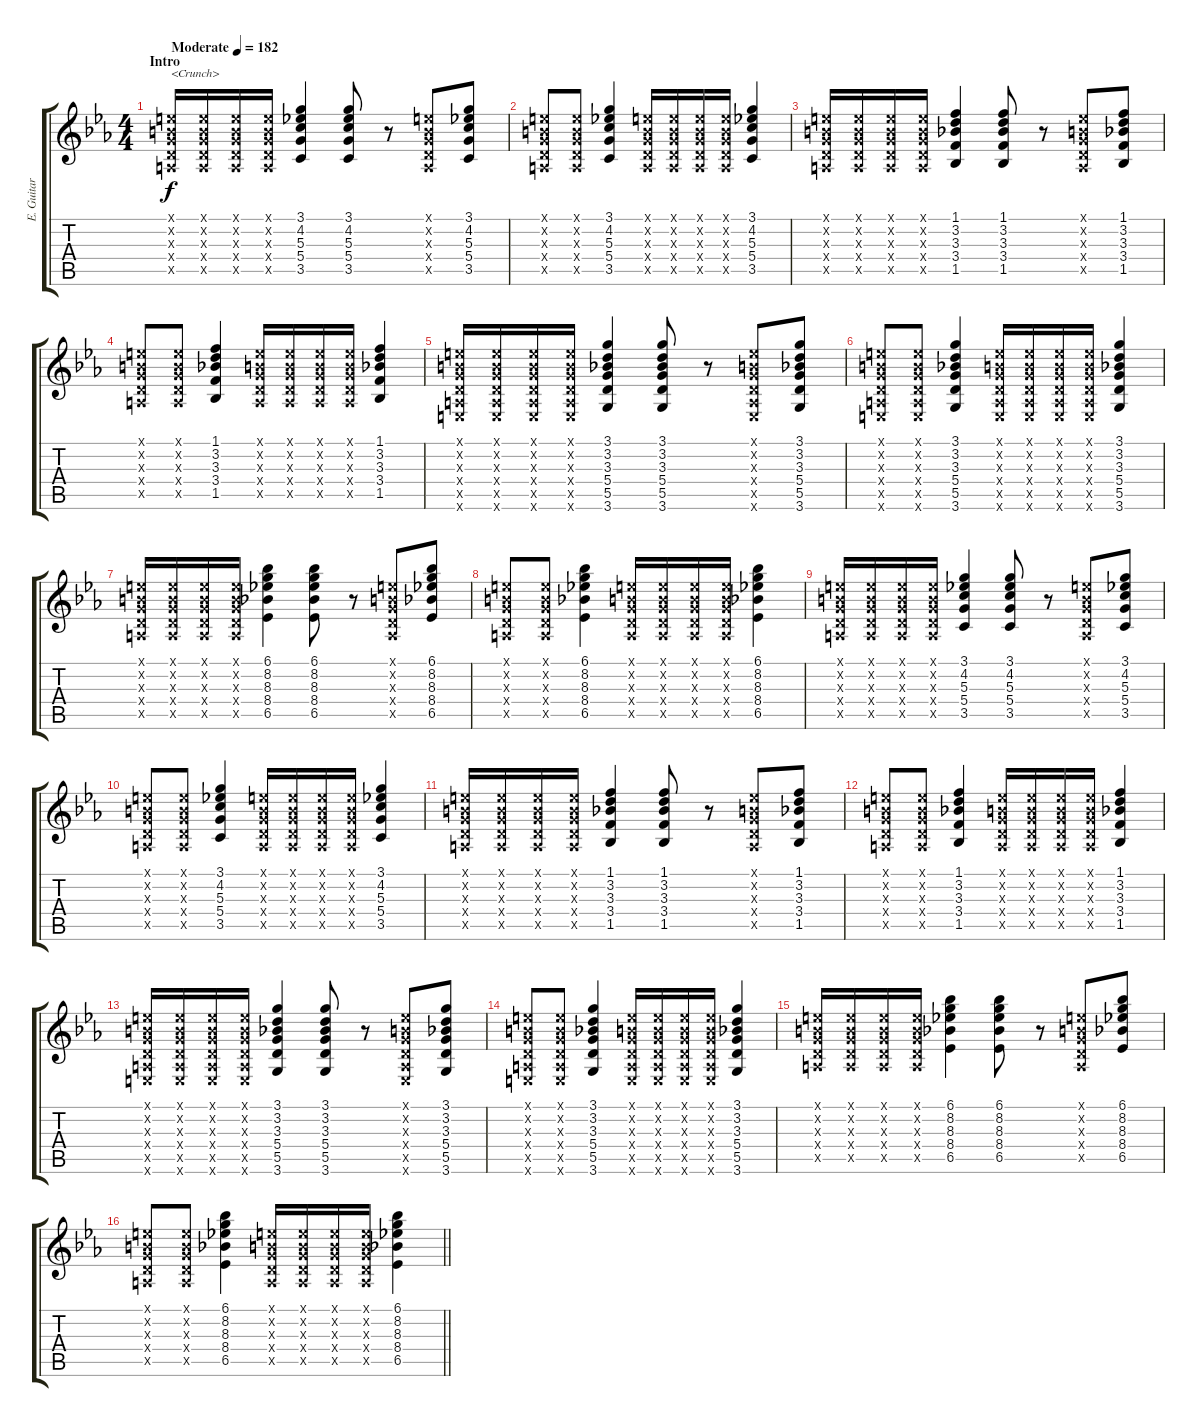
\track ("E. Guitar I" "E. Guitar ") {instrument overdrivenguitar}
\staff {score tabs}
\tuning (E4 B3 G3 D3 A2 E2) {hide}
\ts (4 4)
\section ("" "Intro")
\tempo (182 "Moderate")
\clef g2
\ks eb
(0.1{x} 0.2{x} 0.3{x} 0.4{x} 0.5{x}).16{txt "<Crunch>" dy f instrument overdrivenguitar} (0.1{x} 0.2{x} 0.3{x} 0.4{x} 0.5{x}).16 (0.1{x} 0.2{x} 0.3{x} 0.4{x} 0.5{x}).16 (0.1{x} 0.2{x} 0.3{x} 0.4{x} 0.5{x}).16 (3.1 4.2 5.3 5.4 3.5).4 (3.1 4.2 5.3 5.4 3.5).8 r.8 (0.1{x} 0.2{x} 0.3{x} 0.4{x} 0.5{x}).8 (3.1 4.2 5.3 5.4 3.5).8 |
(0.1{x} 0.2{x} 0.3{x} 0.4{x} 0.5{x}).8 (0.1{x} 0.2{x} 0.3{x} 0.4{x} 0.5{x}).8 (3.1 4.2 5.3 5.4 3.5).4 (0.1{x} 0.2{x} 0.3{x} 0.4{x} 0.5{x}).16 (0.1{x} 0.2{x} 0.3{x} 0.4{x} 0.5{x}).16 (0.1{x} 0.2{x} 0.3{x} 0.4{x} 0.5{x}).16 (0.1{x} 0.2{x} 0.3{x} 0.4{x} 0.5{x}).16 (3.1 4.2 5.3 5.4 3.5).4 |
(0.1{x} 0.2{x} 0.3{x} 0.4{x} 0.5{x}).16 (0.1{x} 0.2{x} 0.3{x} 0.4{x} 0.5{x}).16 (0.1{x} 0.2{x} 0.3{x} 0.4{x} 0.5{x}).16 (0.1{x} 0.2{x} 0.3{x} 0.4{x} 0.5{x}).16 (1.1 3.2 3.3 3.4 1.5).4 (1.1 3.2 3.3 3.4 1.5).8 r.8 (0.1{x} 0.2{x} 0.3{x} 0.4{x} 0.5{x}).8 (1.1 3.2 3.3 3.4 1.5).8 |
(0.1{x} 0.2{x} 0.3{x} 0.4{x} 0.5{x}).8 (0.1{x} 0.2{x} 0.3{x} 0.4{x} 0.5{x}).8 (1.1 3.2 3.3 3.4 1.5).4 (0.1{x} 0.2{x} 0.3{x} 0.4{x} 0.5{x}).16 (0.1{x} 0.2{x} 0.3{x} 0.4{x} 0.5{x}).16 (0.1{x} 0.2{x} 0.3{x} 0.4{x} 0.5{x}).16 (0.1{x} 0.2{x} 0.3{x} 0.4{x} 0.5{x}).16 (1.1 3.2 3.3 3.4 1.5).4 |
(0.1{x} 0.2{x} 0.3{x} 0.4{x} 0.5{x} 0.6{x}).16 (0.1{x} 0.2{x} 0.3{x} 0.4{x} 0.5{x} 0.6{x}).16 (0.1{x} 0.2{x} 0.3{x} 0.4{x} 0.5{x} 0.6{x}).16 (0.1{x} 0.2{x} 0.3{x} 0.4{x} 0.5{x} 0.6{x}).16 (3.1 3.2 3.3 5.4 5.5 3.6).4 (3.1 3.2 3.3 5.4 5.5 3.6).8 r.8 (0.1{x} 0.2{x} 0.3{x} 0.4{x} 0.5{x} 0.6{x}).8 (3.1 3.2 3.3 5.4 5.5 3.6).8 |
(0.1{x} 0.2{x} 0.3{x} 0.4{x} 0.5{x} 0.6{x}).8 (0.1{x} 0.2{x} 0.3{x} 0.4{x} 0.5{x} 0.6{x}).8 (3.1 3.2 3.3 5.4 5.5 3.6).4 (0.1{x} 0.2{x} 0.3{x} 0.4{x} 0.5{x} 0.6{x}).16 (0.1{x} 0.2{x} 0.3{x} 0.4{x} 0.5{x} 0.6{x}).16 (0.1{x} 0.2{x} 0.3{x} 0.4{x} 0.5{x} 0.6{x}).16 (0.1{x} 0.2{x} 0.3{x} 0.4{x} 0.5{x} 0.6{x}).16 (3.1 3.2 3.3 5.4 5.5 3.6).4 |
(0.1{x} 0.2{x} 0.3{x} 0.4{x} 0.5{x}).16 (0.1{x} 0.2{x} 0.3{x} 0.4{x} 0.5{x}).16 (0.1{x} 0.2{x} 0.3{x} 0.4{x} 0.5{x}).16 (0.1{x} 0.2{x} 0.3{x} 0.4{x} 0.5{x}).16 (6.1 8.2 8.3 8.4 6.5).4 (6.1 8.2 8.3 8.4 6.5).8 r.8 (0.1{x} 0.2{x} 0.3{x} 0.4{x} 0.5{x}).8 (6.1 8.2 8.3 8.4 6.5).8 |
(0.1{x} 0.2{x} 0.3{x} 0.4{x} 0.5{x}).8 (0.1{x} 0.2{x} 0.3{x} 0.4{x} 0.5{x}).8 (6.1 8.2 8.3 8.4 6.5).4 (0.1{x} 0.2{x} 0.3{x} 0.4{x} 0.5{x}).16 (0.1{x} 0.2{x} 0.3{x} 0.4{x} 0.5{x}).16 (0.1{x} 0.2{x} 0.3{x} 0.4{x} 0.5{x}).16 (0.1{x} 0.2{x} 0.3{x} 0.4{x} 0.5{x}).16 (6.1 8.2 8.3 8.4 6.5).4 |
(0.1{x} 0.2{x} 0.3{x} 0.4{x} 0.5{x}).16 (0.1{x} 0.2{x} 0.3{x} 0.4{x} 0.5{x}).16 (0.1{x} 0.2{x} 0.3{x} 0.4{x} 0.5{x}).16 (0.1{x} 0.2{x} 0.3{x} 0.4{x} 0.5{x}).16 (3.1 4.2 5.3 5.4 3.5).4 (3.1 4.2 5.3 5.4 3.5).8 r.8 (0.1{x} 0.2{x} 0.3{x} 0.4{x} 0.5{x}).8 (3.1 4.2 5.3 5.4 3.5).8 |
(0.1{x} 0.2{x} 0.3{x} 0.4{x} 0.5{x}).8 (0.1{x} 0.2{x} 0.3{x} 0.4{x} 0.5{x}).8 (3.1 4.2 5.3 5.4 3.5).4 (0.1{x} 0.2{x} 0.3{x} 0.4{x} 0.5{x}).16 (0.1{x} 0.2{x} 0.3{x} 0.4{x} 0.5{x}).16 (0.1{x} 0.2{x} 0.3{x} 0.4{x} 0.5{x}).16 (0.1{x} 0.2{x} 0.3{x} 0.4{x} 0.5{x}).16 (3.1 4.2 5.3 5.4 3.5).4 |
(0.1{x} 0.2{x} 0.3{x} 0.4{x} 0.5{x}).16 (0.1{x} 0.2{x} 0.3{x} 0.4{x} 0.5{x}).16 (0.1{x} 0.2{x} 0.3{x} 0.4{x} 0.5{x}).16 (0.1{x} 0.2{x} 0.3{x} 0.4{x} 0.5{x}).16 (1.1 3.2 3.3 3.4 1.5).4 (1.1 3.2 3.3 3.4 1.5).8 r.8 (0.1{x} 0.2{x} 0.3{x} 0.4{x} 0.5{x}).8 (1.1 3.2 3.3 3.4 1.5).8 |
(0.1{x} 0.2{x} 0.3{x} 0.4{x} 0.5{x}).8 (0.1{x} 0.2{x} 0.3{x} 0.4{x} 0.5{x}).8 (1.1 3.2 3.3 3.4 1.5).4 (0.1{x} 0.2{x} 0.3{x} 0.4{x} 0.5{x}).16 (0.1{x} 0.2{x} 0.3{x} 0.4{x} 0.5{x}).16 (0.1{x} 0.2{x} 0.3{x} 0.4{x} 0.5{x}).16 (0.1{x} 0.2{x} 0.3{x} 0.4{x} 0.5{x}).16 (1.1 3.2 3.3 3.4 1.5).4 |
(0.1{x} 0.2{x} 0.3{x} 0.4{x} 0.5{x} 0.6{x}).16 (0.1{x} 0.2{x} 0.3{x} 0.4{x} 0.5{x} 0.6{x}).16 (0.1{x} 0.2{x} 0.3{x} 0.4{x} 0.5{x} 0.6{x}).16 (0.1{x} 0.2{x} 0.3{x} 0.4{x} 0.5{x} 0.6{x}).16 (3.1 3.2 3.3 5.4 5.5 3.6).4 (3.1 3.2 3.3 5.4 5.5 3.6).8 r.8 (0.1{x} 0.2{x} 0.3{x} 0.4{x} 0.5{x} 0.6{x}).8 (3.1 3.2 3.3 5.4 5.5 3.6).8 |
(0.1{x} 0.2{x} 0.3{x} 0.4{x} 0.5{x} 0.6{x}).8 (0.1{x} 0.2{x} 0.3{x} 0.4{x} 0.5{x} 0.6{x}).8 (3.1 3.2 3.3 5.4 5.5 3.6).4 (0.1{x} 0.2{x} 0.3{x} 0.4{x} 0.5{x} 0.6{x}).16 (0.1{x} 0.2{x} 0.3{x} 0.4{x} 0.5{x} 0.6{x}).16 (0.1{x} 0.2{x} 0.3{x} 0.4{x} 0.5{x} 0.6{x}).16 (0.1{x} 0.2{x} 0.3{x} 0.4{x} 0.5{x} 0.6{x}).16 (3.1 3.2 3.3 5.4 5.5 3.6).4 |
(0.1{x} 0.2{x} 0.3{x} 0.4{x} 0.5{x}).16 (0.1{x} 0.2{x} 0.3{x} 0.4{x} 0.5{x}).16 (0.1{x} 0.2{x} 0.3{x} 0.4{x} 0.5{x}).16 (0.1{x} 0.2{x} 0.3{x} 0.4{x} 0.5{x}).16 (6.1 8.2 8.3 8.4 6.5).4 (6.1 8.2 8.3 8.4 6.5).8 r.8 (0.1{x} 0.2{x} 0.3{x} 0.4{x} 0.5{x}).8 (6.1 8.2 8.3 8.4 6.5).8 |
\barLineRight lightlight
(0.1{x} 0.2{x} 0.3{x} 0.4{x} 0.5{x}).8 (0.1{x} 0.2{x} 0.3{x} 0.4{x} 0.5{x}).8 (6.1 8.2 8.3 8.4 6.5).4 (0.1{x} 0.2{x} 0.3{x} 0.4{x} 0.5{x}).16 (0.1{x} 0.2{x} 0.3{x} 0.4{x} 0.5{x}).16 (0.1{x} 0.2{x} 0.3{x} 0.4{x} 0.5{x}).16 (0.1{x} 0.2{x} 0.3{x} 0.4{x} 0.5{x}).16 (6.1 8.2 8.3 8.4 6.5).4
